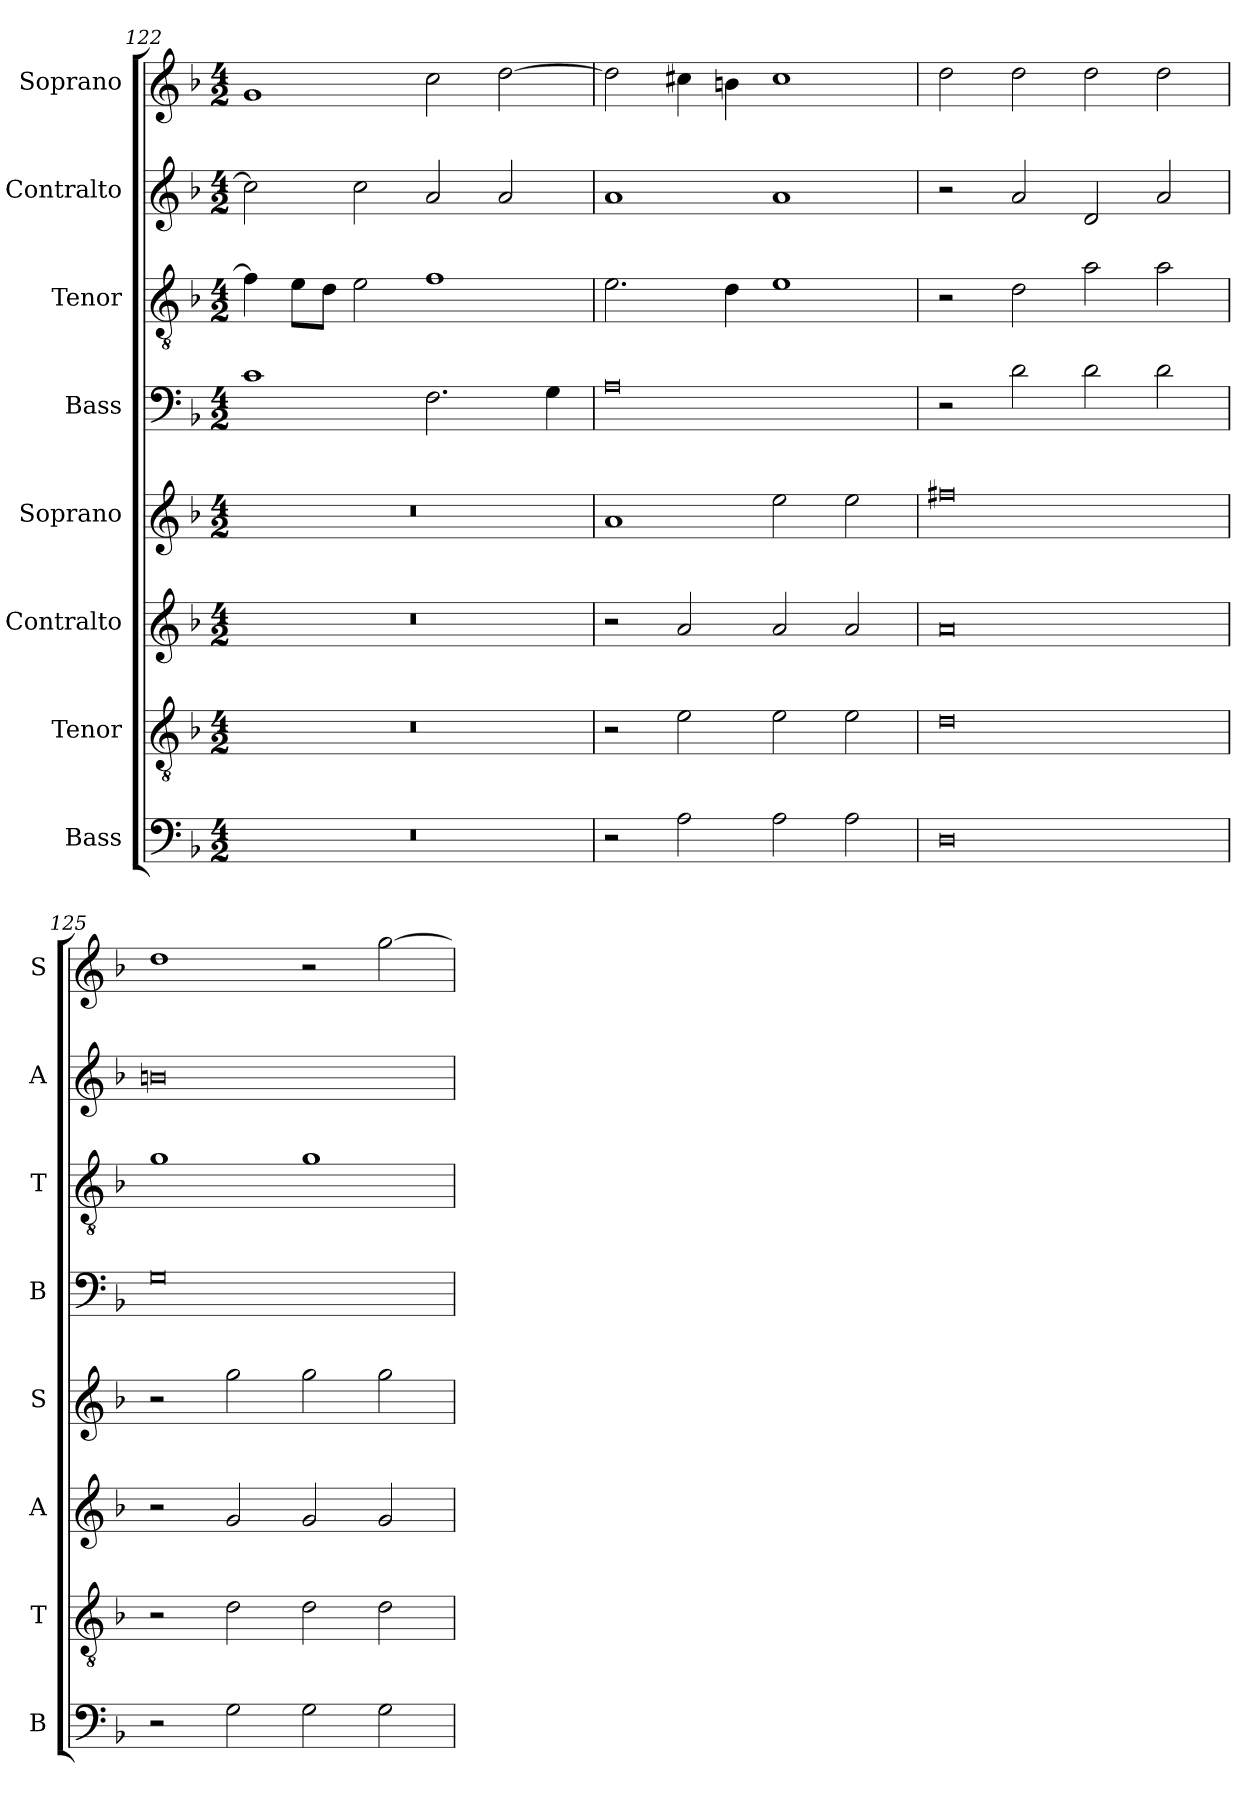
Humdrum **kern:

**kern	**kern	**kern	**kern	**kern	**kern	**kern	**kern
*part8	*part7	*part6	*part5	*part4	*part3	*part2	*part1
*staff8	*staff7	*staff6	*staff5	*staff4	*staff3	*staff2	*staff1
*I"Bass	*I"Tenor	*I"Contralto	*I"Soprano	*I"Bass	*I"Tenor	*I"Contralto	*I"Soprano
*I'B	*I'T	*I'A	*I'S	*I'B	*I'T	*I'A	*I'S
*clefF4	*clefGv2	*clefG2	*clefG2	*clefF4	*clefGv2	*clefG2	*clefG2
*k[b-]	*k[b-]	*k[b-]	*k[b-]	*k[b-]	*k[b-]	*k[b-]	*k[b-]
*G:dor	*G:dor	*G:dor	*G:dor	*G:dor	*G:dor	*G:dor	*G:dor
*M4/2	*M4/2	*M4/2	*M4/2	*M4/2	*M4/2	*M4/2	*M4/2
=122	=122	=122	=122	=122	=122	=122	=122
0r	0r	0r	0r	1c	4f]	2cc]	1g
.	.	.	.	.	8e\L	.	.
.	.	.	.	.	8d\J	.	.
.	.	.	.	.	2e	2cc	.
.	.	.	.	2.F	1f	2a	2cc
.	.	.	.	.	.	2a	[2dd
.	.	.	.	4G	.	.	.
=123	=123	=123	=123	=123	=123	=123	=123
2r	2r	2r	1a	0A	2.e	1a	2dd]
2A	2e	2a	.	.	.	.	4cc#X
.	.	.	.	.	4d	.	4bn
2A	2e	2a	2ee	.	1e	1a	1cc#
2A	2e	2a	2ee	.	.	.	.
=124	=124	=124	=124	=124	=124	=124	=124
0D	0d	0a	0ff#X	2r	2r	2r	2dd
.	.	.	.	2d	2d	2a	2dd
.	.	.	.	2d	2a	2d	2dd
.	.	.	.	2d	2a	2a	2dd
=125	=125	=125	=125	=125	=125	=125	=125
2r	2r	2r	2r	0G	1g	0bn	1dd
2G	2d	2g	2gg	.	.	.	.
2G	2d	2g	2gg	.	1g	.	2r
2G	2d	2g	2gg	.	.	.	[2gg
=	=	=	=	=	=	=	=
*-	*-	*-	*-	*-	*-	*-	*-
